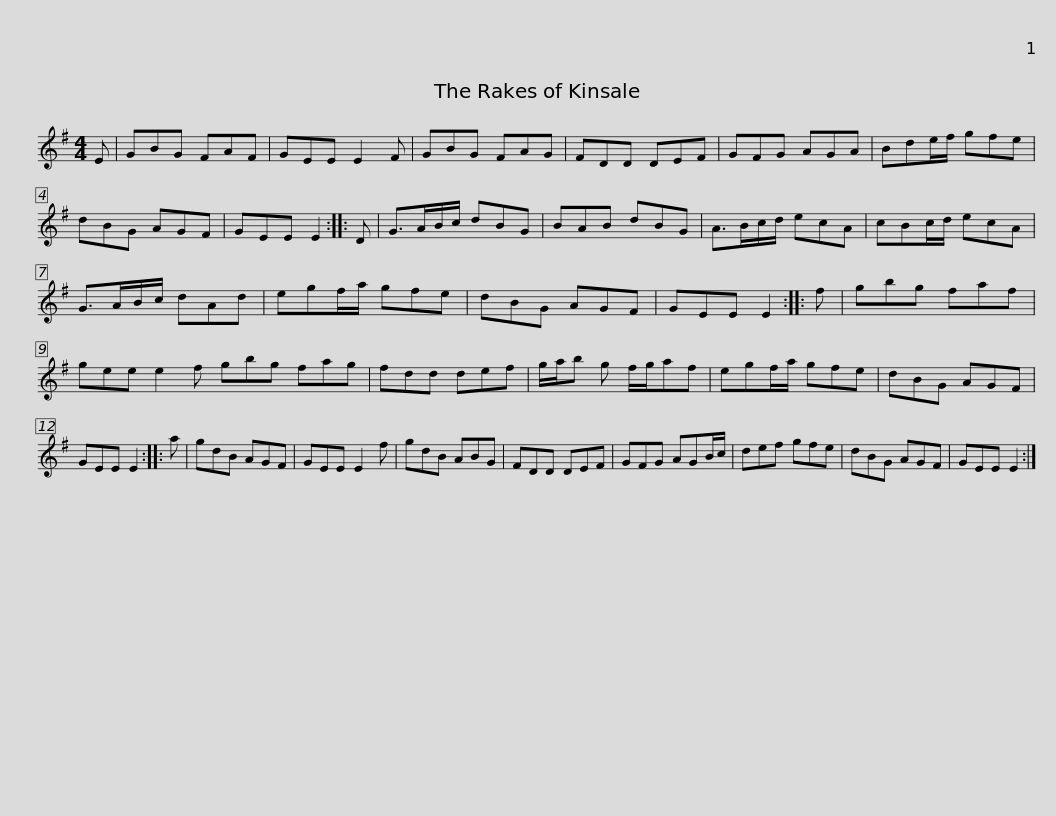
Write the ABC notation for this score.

X:1
L:1/8
M:4/4
I:linebreak $
K:G
V:1 treble
V:1
 E | GBG FAF | GEE E2 F | GBG FAG | FDD DEF | %5
 GFG AGA | Bde/f/ gfe | dBG AGF |$ GEE E2 :: D | %10
 G>AB/c/ dBG | BAB dBG | A>Bc/d/ ecA | cBc/d/ ecA | G>AB/c/ dAd |$ %15
 egf/a/ gfe | dBG AGF | GEE E2 :: f | gbg faf | %20
 gee e2 f gbg fag | fdd def |$ g/a/b g f/g/af | egf/a/ gfe | dBG AGF | %25
 GEE E2 :: a | gdB AGF | GEE E2 f | gdB ABG |$ %30
 FDD DEF | GFG AGB/c/ | def gfe | dBG AGF | GEE E2 :| %35
